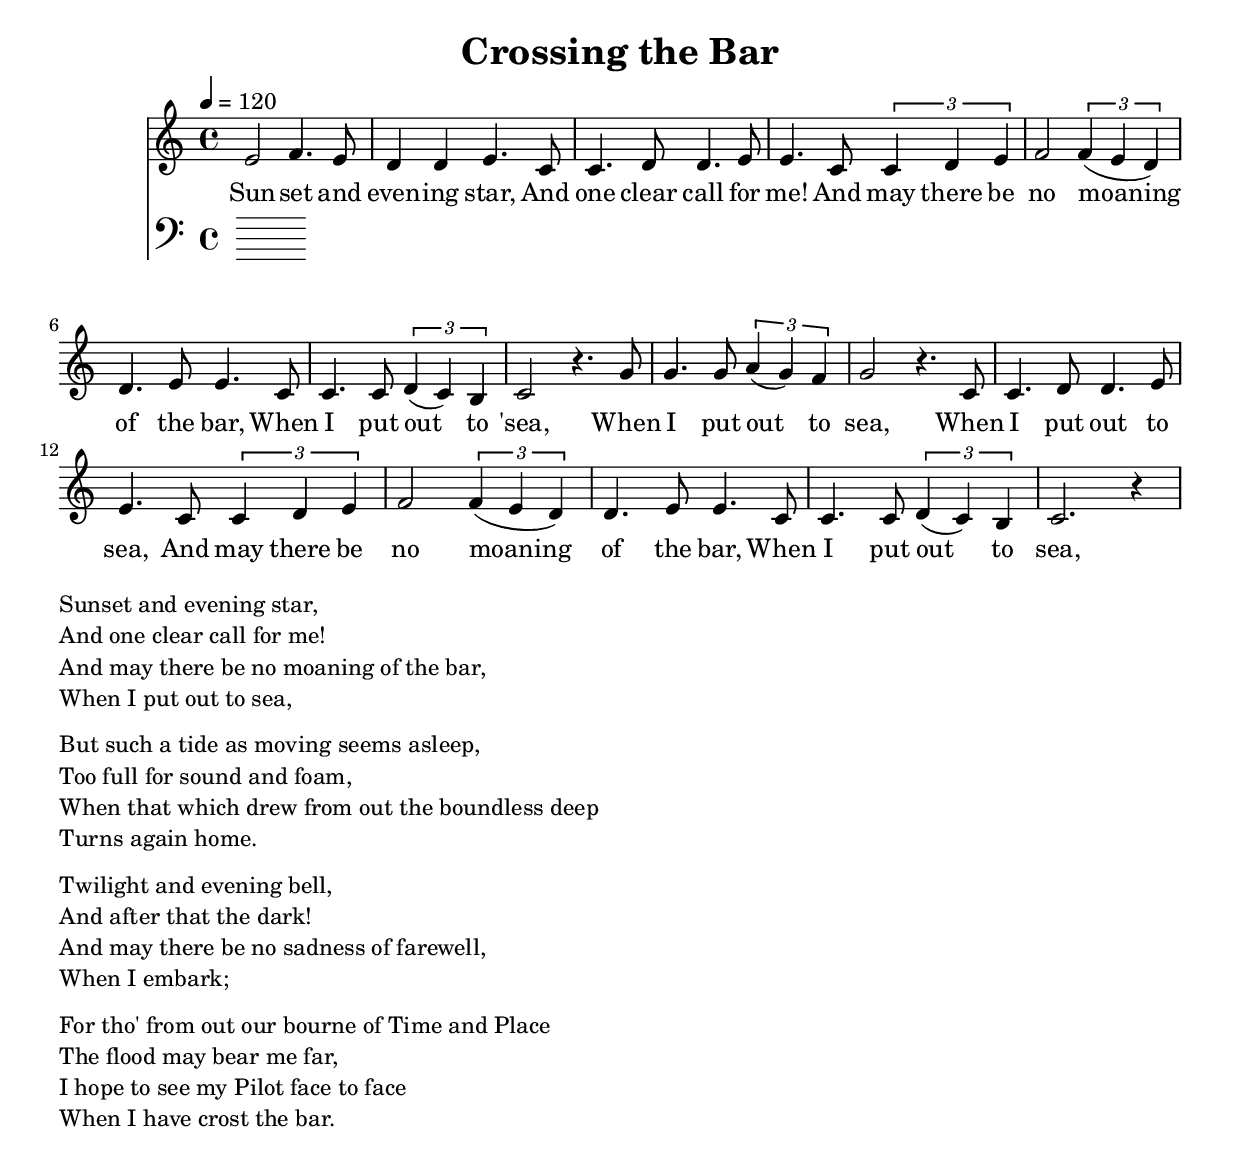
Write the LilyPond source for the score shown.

\version "2.18.2"

\header {
  title = "Crossing the Bar"
}

global = {
  \time 4/4
  \key c \major
  \tempo 4=120
}


melody = \relative c' {
  \global
  \clef treble

% 3 4 3 2 2 3 
% 1 1 2 2 3 3
% 1 1 2 3 4 4 3 2 2 3 3
% 1 1  1 2 1 7 1
e2 f4. e8 d4 d4 e4. |
c8 c4. d8 d4. e8 e4.  
c8 \tuplet 3/2 {c4 d4 e4} f2 \tuplet 3/2 {f4 (e4 d4)} d4. e8 e4. 
c8 c4. c8 \tuplet 3/2 {d4 (c4) b4} c2 r4.

% 5 5 5 6 6 5 4 5
% 1 1 2 2 3 3
% 1 1 2 3 4 4 3 2 2 3 3 
% 1 1 1 2 1 7 1

g'8 | g4. g8 \tuplet 3/2 {a4 (g4) f4} g2 r4. 
c,8 c4. d8 d4. e8 e4.  
c8 \tuplet 3/2 {c4 d4 e4} f2 \tuplet 3/2 {f4 (e4 d4)} d4. e8 e4. 
c8 c4. c8 \tuplet 3/2 {d4 (c4) b4} c2. r4 

}

melodywords = \lyricmode {
  
Sun -- set and even -- ing star,
And one clear call for me!
And may there be no moaning of the bar,
When I put out to 'sea,
 
When I put out to sea,
When I put out to sea,
And may there be no moaning of the bar,
When I put out to sea,


}

harmony = \relative c {
  \clef bass
  \global

}

harmonywords = \lyricmode {

}

\score {
  <<
    \new Staff \with{midiInstrument="voice oohs"} { \melody }
    \addlyrics { \melodywords }
    \new Staff \with{midiInstrument=cello} { \harmony }
    \addlyrics { \harmonywords }
  >>
  \layout { }
  \midi { }
}


\markup { \column{
\line{Sunset and evening star,}
\line{And one clear call for me!}
\line{And may there be no moaning of the bar,}
\line{When I put out to sea,}
\vspace #0.5

\line{But such a tide as moving seems asleep,}
\line{Too full for sound and foam,}
\line{When that which drew from out the boundless deep}
\line{Turns again home.}
\vspace #0.5

\line{Twilight and evening bell,}
\line{And after that the dark!}
\line{And may there be no sadness of farewell,}
\line{When I embark;}
\vspace #0.5

\line{For tho' from out our bourne of Time and Place}
\line{The flood may bear me far,}
\line{I hope to see my Pilot face to face}
\line{When I have crost the bar.}
}}

